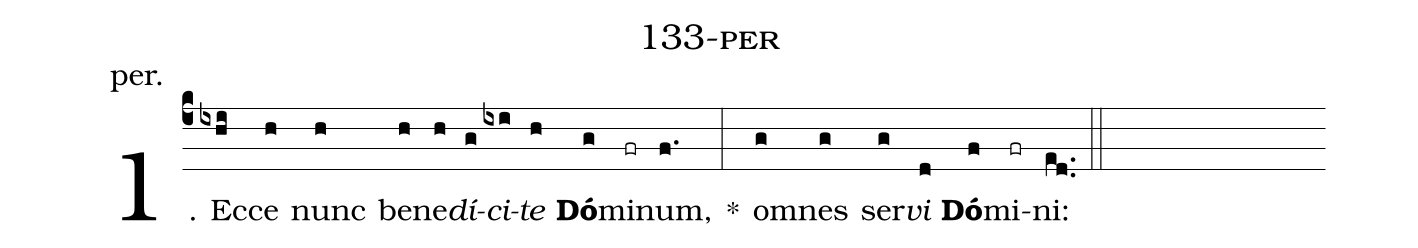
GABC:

name: 133-per;
annotation: per.;
%%
(c4)1. Ec(ixhi)ce(h) nunc(h) be(h)ne(h)<i>dí</i>(g)<i>ci</i>(ixi)<i>te</i>(h) <b>Dó</b>(g)mi(fr)num,(f.) *(:) om(g)nes(g) ser(g)<i>vi</i>(d) <b>Dó</b>(f)mi(fr)ni:(ed..) (::)
